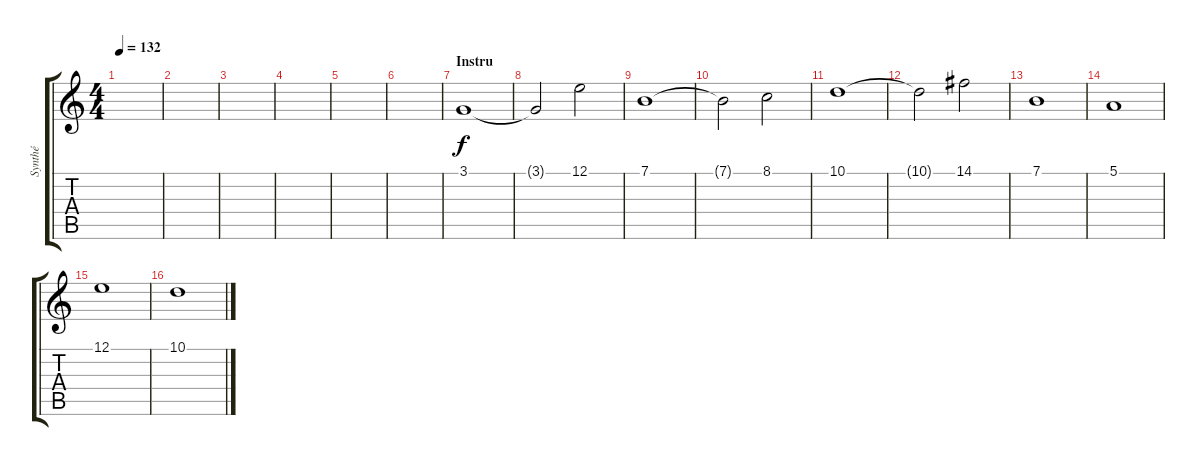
\track ("Synthé" "Synthé") {instrument stringensemble1}
\staff {score tabs}
\tuning (E4 B3 G3 D3 A2 E2) {hide}
\ts (4 4)
\tempo 132
\clef g2
\ks c
|
|
|
|
|
|
\section ("" "Instru")
3.1.1 |
3.1{t}.2 12.1.2 |
7.1.1 |
7.1{t}.2 8.1.2 |
10.1.1 |
10.1{t}.2 14.1.2 |
7.1.1 |
5.1.1 |
12.1.1 |
10.1.1
